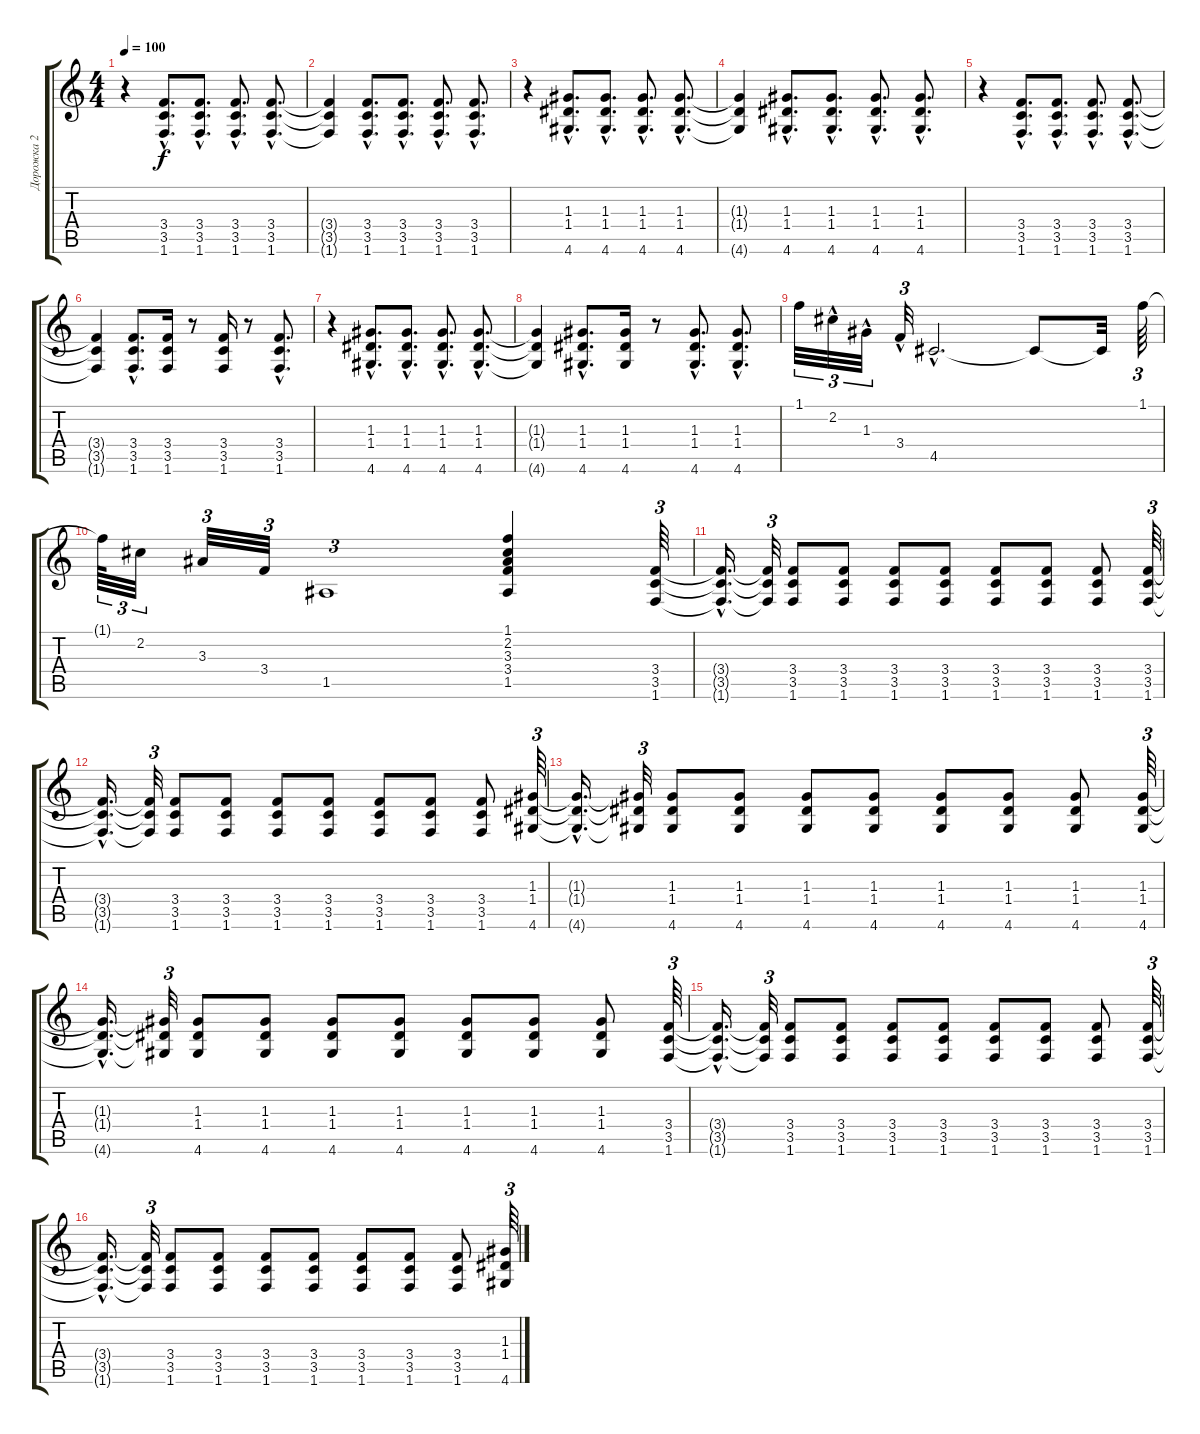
\track ("Дорожка 2" "Дорожка 2") {instrument overdrivenguitar}
\staff {score tabs}
\tuning (E4 B3 G3 D3 A2 E2) {hide}
\ts (4 4)
\tempo 100
\clef g2
\ks c
r.4{dy f instrument overdrivenguitar} (3.4{hac} 3.5{hac} 1.6{hac}).8{d} (3.4{hac} 3.5 1.6{hac}).8{d} (3.4{hac} 3.5{hac} 1.6{hac}).8{d} (3.4{hac} 3.5{hac} 1.6{hac}).8{d} |
(3.4{t} 3.5{t} 1.6{t}).4 (3.4{hac} 3.5{hac} 1.6{hac}).8{d} (3.4{hac} 3.5{hac} 1.6{hac}).8{d} (3.4{hac} 3.5{hac} 1.6{hac}).8{d} (3.4{hac} 3.5{hac} 1.6{hac}).8{d} |
r.4 (1.3{hac} 1.4{hac} 4.6{hac}).8{d} (1.3{hac} 1.4{hac} 4.6{hac}).8{d} (1.3{hac} 1.4{hac} 4.6{hac}).8{d} (1.3{hac} 1.4{hac} 4.6{hac}).8{d} |
(1.3{t} 1.4{t} 4.6{t}).4 (1.3{hac} 1.4{hac} 4.6{hac}).8{d} (1.3{hac} 1.4{hac} 4.6{hac}).8{d} (1.3{hac} 1.4{hac} 4.6{hac}).8{d} (1.3{hac} 1.4{hac} 4.6{hac}).8{d} |
r.4 (3.4{hac} 3.5{hac} 1.6{hac}).8{d} (3.4{hac} 3.5{hac} 1.6{hac}).8{d} (3.4{hac} 3.5{hac} 1.6{hac}).8{d} (3.4{hac} 3.5{hac} 1.6{hac}).8{d} |
(3.4{t} 3.5{t} 1.6{t}).4 (3.4{hac} 3.5{hac} 1.6{hac}).8{d} (3.4 3.5 1.6).16 r.8 (3.4 3.5 1.6).16 r.8 (3.4{hac} 3.5{hac} 1.6{hac}).8{d} |
r.4 (1.3{hac} 1.4{hac} 4.6{hac}).8{d} (1.3{hac} 1.4{hac} 4.6{hac}).8{d} (1.3{hac} 1.4{hac} 4.6{hac}).8{d} (1.3{hac} 1.4{hac} 4.6{hac}).8{d} |
(1.3{t} 1.4{t} 4.6{t}).4 (1.3{hac} 1.4{hac} 4.6{hac}).8{d} (1.3 1.4 4.6).16 r.8 (1.3{hac} 1.4{hac} 4.6{hac}).8{d} (1.3{hac} 1.4{hac} 4.6{hac}).8{d} |
1.1.32{tu (3 2)} 2.2{hac}.32{tu (3 2)} 1.3{hac}.32{tu (3 2)} 3.4{hac}.32{tu (3 2)} 4.5{hac}.2{d} 4.5{t}.8 4.5{t}.32 1.1.64{tu (3 2)} |
1.1{t}.64{tu (3 2)} 2.2.32{tu (3 2)} 3.3.32{tu (3 2)} 3.4.32{tu (3 2)} 1.5.1{tu (3 2)} (1.1 2.2 3.3 3.4 1.5).4 (3.4 3.5 1.6).64{tu (3 2)} |
(3.4{hac t} 3.5{hac t} 1.6{hac t}).16{d} (3.4{t} 3.5{t} 1.6{t}).32{tu (3 2)} (3.4 3.5 1.6).8 (3.4 3.5 1.6).8 (3.4 3.5 1.6).8 (3.4 3.5 1.6).8 (3.4 3.5 1.6).8 (3.4 3.5 1.6).8 (3.4 3.5 1.6).8 (3.4 3.5 1.6).64{tu (3 2)} |
(3.4{hac t} 3.5{hac t} 1.6{hac t}).16{d} (3.4{t} 3.5{t} 1.6{t}).32{tu (3 2)} (3.4 3.5 1.6).8 (3.4 3.5 1.6).8 (3.4 3.5 1.6).8 (3.4 3.5 1.6).8 (3.4 3.5 1.6).8 (3.4 3.5 1.6).8 (3.4 3.5 1.6).8 (1.3 1.4 4.6).64{tu (3 2)} |
(1.3{hac t} 1.4{hac t} 4.6{hac t}).16{d} (1.3{t} 1.4{t} 4.6{t}).32{tu (3 2)} (1.3 1.4 4.6).8 (1.3 1.4 4.6).8 (1.3 1.4 4.6).8 (1.3 1.4 4.6).8 (1.3 1.4 4.6).8 (1.3 1.4 4.6).8 (1.3 1.4 4.6).8 (1.3 1.4 4.6).64{tu (3 2)} |
(1.3{hac t} 1.4{hac t} 4.6{hac t}).16{d} (1.3{t} 1.4{t} 4.6{t}).32{tu (3 2)} (1.3 1.4 4.6).8 (1.3 1.4 4.6).8 (1.3 1.4 4.6).8 (1.3 1.4 4.6).8 (1.3 1.4 4.6).8 (1.3 1.4 4.6).8 (1.3 1.4 4.6).8 (3.4 3.5 1.6).64{tu (3 2)} |
(3.4{hac t} 3.5{hac t} 1.6{hac t}).16{d} (3.4{t} 3.5{t} 1.6{t}).32{tu (3 2)} (3.4 3.5 1.6).8 (3.4 3.5 1.6).8 (3.4 3.5 1.6).8 (3.4 3.5 1.6).8 (3.4 3.5 1.6).8 (3.4 3.5 1.6).8 (3.4 3.5 1.6).8 (3.4 3.5 1.6).64{tu (3 2)} |
(3.4{hac t} 3.5{hac t} 1.6{hac t}).16{d} (3.4{t} 3.5{t} 1.6{t}).32{tu (3 2)} (3.4 3.5 1.6).8 (3.4 3.5 1.6).8 (3.4 3.5 1.6).8 (3.4 3.5 1.6).8 (3.4 3.5 1.6).8 (3.4 3.5 1.6).8 (3.4 3.5 1.6).8 (1.3 1.4 4.6).64{tu (3 2)}
